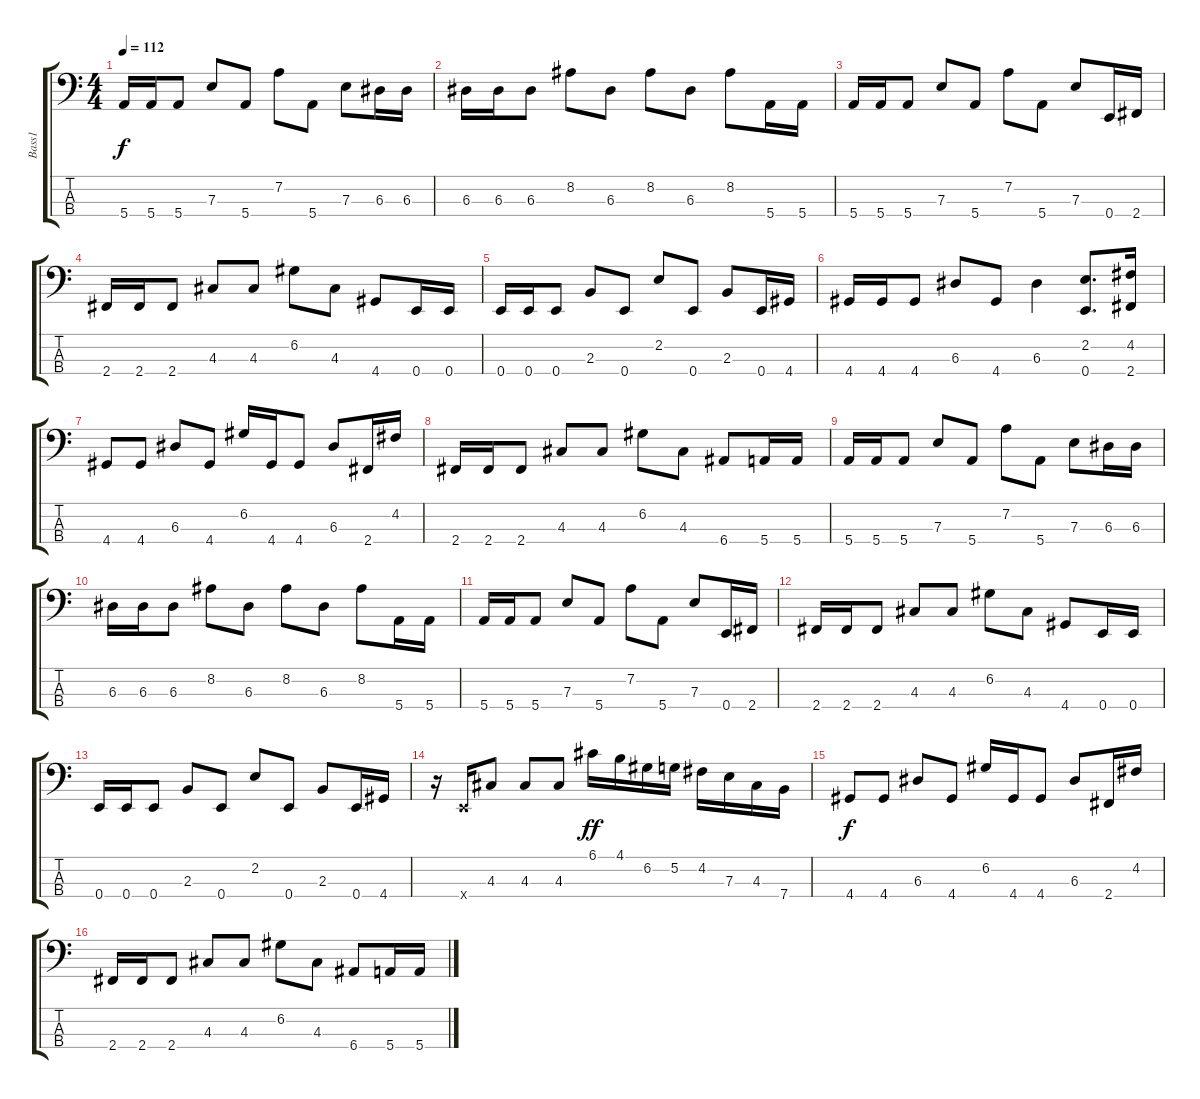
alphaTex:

\track ("Bass1" "Bass1") {instrument slapbass1}
\staff {score tabs}
\tuning (G2 D2 A1 E1) {hide}
\ts (4 4)
\tempo 112
\clef f4
\ks c
5.4.16{dy f} 5.4.16 5.4.8 7.3.8 5.4.8 7.2.8 5.4.8 7.3.8 6.3.16 6.3.16 |
6.3.16 6.3.16 6.3.8 8.2.8 6.3.8 8.2.8 6.3.8 8.2.8 5.4.16 5.4.16 |
5.4.16 5.4.16 5.4.8 7.3.8 5.4.8 7.2.8 5.4.8 7.3.8 0.4.16 2.4.16 |
2.4.16 2.4.16 2.4.8 4.3.8 4.3.8 6.2.8 4.3.8 4.4.8 0.4.16 0.4.16 |
0.4.16 0.4.16 0.4.8 2.3.8 0.4.8 2.2.8 0.4.8 2.3.8 0.4.16 4.4.16 |
4.4.16 4.4.16 4.4.8 6.3.8 4.4.8 6.3.4 (2.2 0.4).8{d} (4.2 2.4).16 |
4.4.8 4.4.8 6.3.8 4.4.8 6.2.16 4.4.16 4.4.8 6.3.8 2.4.16 4.2.16 |
2.4.16 2.4.16 2.4.8 4.3.8 4.3.8 6.2.8 4.3.8 6.4.8 5.4.16 5.4.16 |
5.4.16 5.4.16 5.4.8 7.3.8 5.4.8 7.2.8 5.4.8 7.3.8 6.3.16 6.3.16 |
6.3.16 6.3.16 6.3.8 8.2.8 6.3.8 8.2.8 6.3.8 8.2.8 5.4.16 5.4.16 |
5.4.16 5.4.16 5.4.8 7.3.8 5.4.8 7.2.8 5.4.8 7.3.8 0.4.16 2.4.16 |
2.4.16 2.4.16 2.4.8 4.3.8 4.3.8 6.2.8 4.3.8 4.4.8 0.4.16 0.4.16 |
0.4.16 0.4.16 0.4.8 2.3.8 0.4.8 2.2.8 0.4.8 2.3.8 0.4.16 4.4.16 |
r.16 0.4{x}.16 4.3.8 4.3.8 4.3.8 6.1.16{dy ff} 4.1.16 6.2.16 5.2.16 4.2.16 7.3.16 4.3.16 7.4.16 |
4.4.8{dy f} 4.4.8 6.3.8 4.4.8 6.2.16 4.4.16 4.4.8 6.3.8 2.4.16 4.2.16 |
2.4.16 2.4.16 2.4.8 4.3.8 4.3.8 6.2.8 4.3.8 6.4.8 5.4.16 5.4.16
